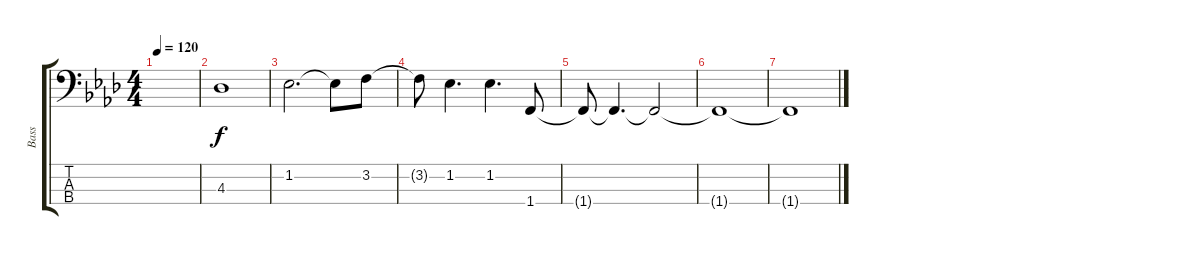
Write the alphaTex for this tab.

\track ("Bass" "Bass") {instrument electricbassfinger}
\staff {score tabs}
\tuning (G2 D2 A1 E1) {hide}
\ts (4 4)
\tempo 120
\clef f4
\ks ab
|
4.3.1{volume 13} |
1.2.2{d} 1.2{t}.8 3.2.8 |
3.2{t}.8 1.2.4{d} 1.2.4{d} 1.4.8 |
1.4{t}.8 1.4{t}.4{d} 1.4{t}.2 |
1.4{t}.1 |
1.4{t}.1
